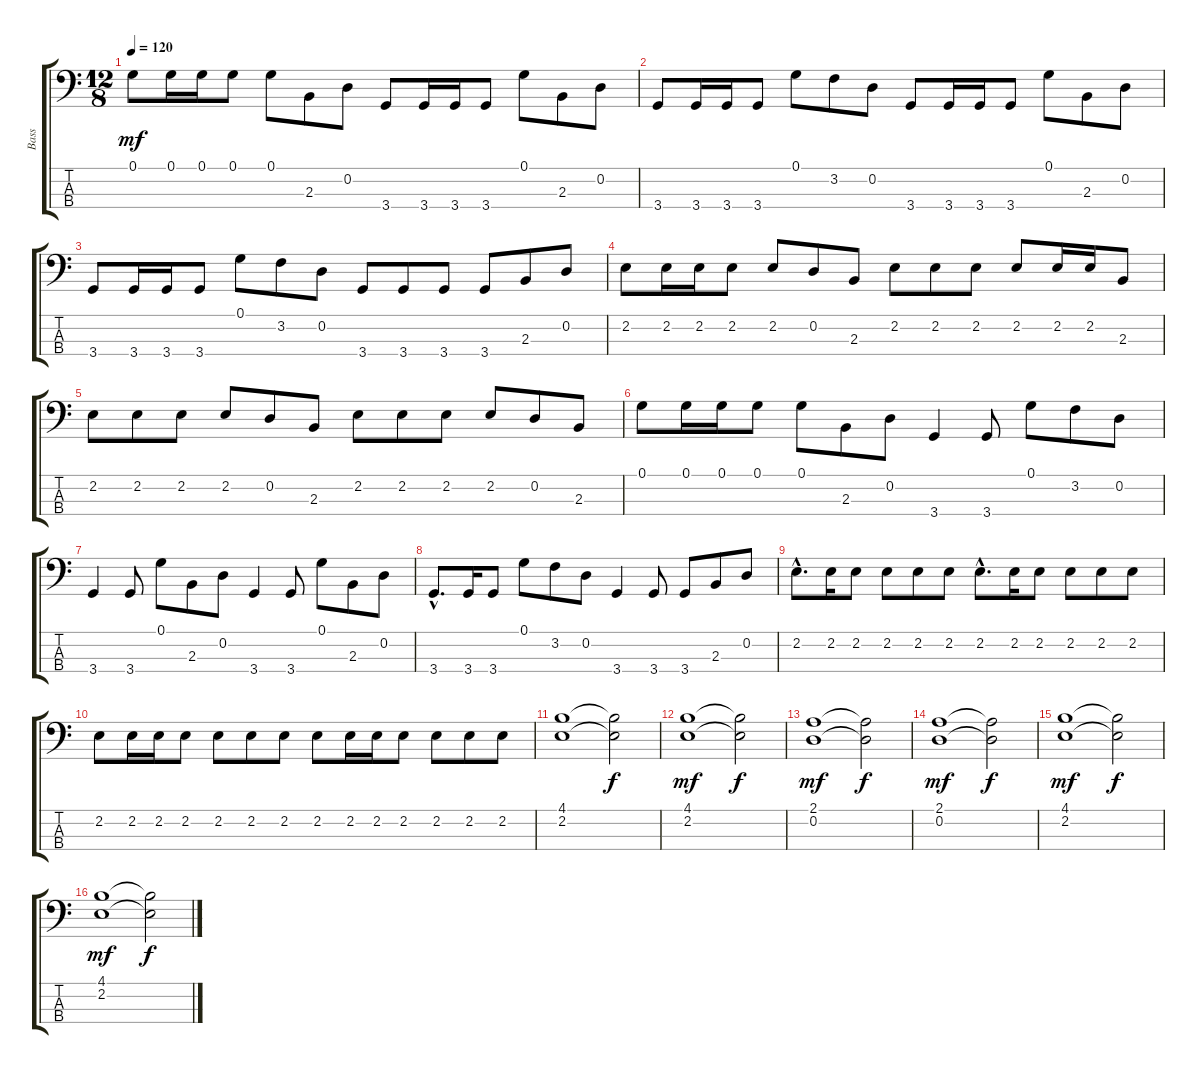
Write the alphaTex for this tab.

\track ("Bass" "Bass") {instrument contrabass}
\staff {score tabs}
\tuning (G2 D2 A1 E1) {hide}
\ts (12 8)
\tempo 120
\clef f4
\ks c
0.1.8{dy mf} 0.1.16 0.1.16 0.1.8 0.1.8 2.3.8 0.2.8 3.4.8 3.4.16 3.4.16 3.4.8 0.1.8 2.3.8 0.2.8 |
3.4.8 3.4.16 3.4.16 3.4.8 0.1.8 3.2.8 0.2.8 3.4.8 3.4.16 3.4.16 3.4.8 0.1.8 2.3.8 0.2.8 |
3.4.8 3.4.16 3.4.16 3.4.8 0.1.8 3.2.8 0.2.8 3.4.8 3.4.8 3.4.8 3.4.8 2.3.8 0.2.8 |
2.2.8 2.2.16 2.2.16 2.2.8 2.2.8 0.2.8 2.3.8 2.2.8 2.2.8 2.2.8 2.2.8 2.2.16 2.2.16 2.3.8 |
2.2.8 2.2.8 2.2.8 2.2.8 0.2.8 2.3.8 2.2.8 2.2.8 2.2.8 2.2.8 0.2.8 2.3.8 |
0.1.8 0.1.16 0.1.16 0.1.8 0.1.8 2.3.8 0.2.8 3.4.4 3.4.8 0.1.8 3.2.8 0.2.8 |
3.4.4 3.4.8 0.1.8 2.3.8 0.2.8 3.4.4 3.4.8 0.1.8 2.3.8 0.2.8 |
3.4{hac}.8{d} 3.4.16 3.4.8 0.1.8 3.2.8 0.2.8 3.4.4 3.4.8 3.4.8 2.3.8 0.2.8 |
2.2{hac}.8{d} 2.2.16 2.2.8 2.2.8 2.2.8 2.2.8 2.2{hac}.8{d} 2.2.16 2.2.8 2.2.8 2.2.8 2.2.8 |
2.2.8 2.2.16 2.2.16 2.2.8 2.2.8 2.2.8 2.2.8 2.2.8 2.2.16 2.2.16 2.2.8 2.2.8 2.2.8 2.2.8 |
(4.1 2.2).1 (4.1{t} 2.2{t}).2{dy f} |
(4.1 2.2).1{dy mf} (4.1{t} 2.2{t}).2{dy f} |
(2.1 0.2).1{dy mf} (2.1{t} 0.2{t}).2{dy f} |
(2.1 0.2).1{dy mf} (2.1{t} 0.2{t}).2{dy f} |
(4.1 2.2).1{dy mf} (4.1{t} 2.2{t}).2{dy f} |
(4.1 2.2).1{dy mf} (4.1{t} 2.2{t}).2{dy f}
